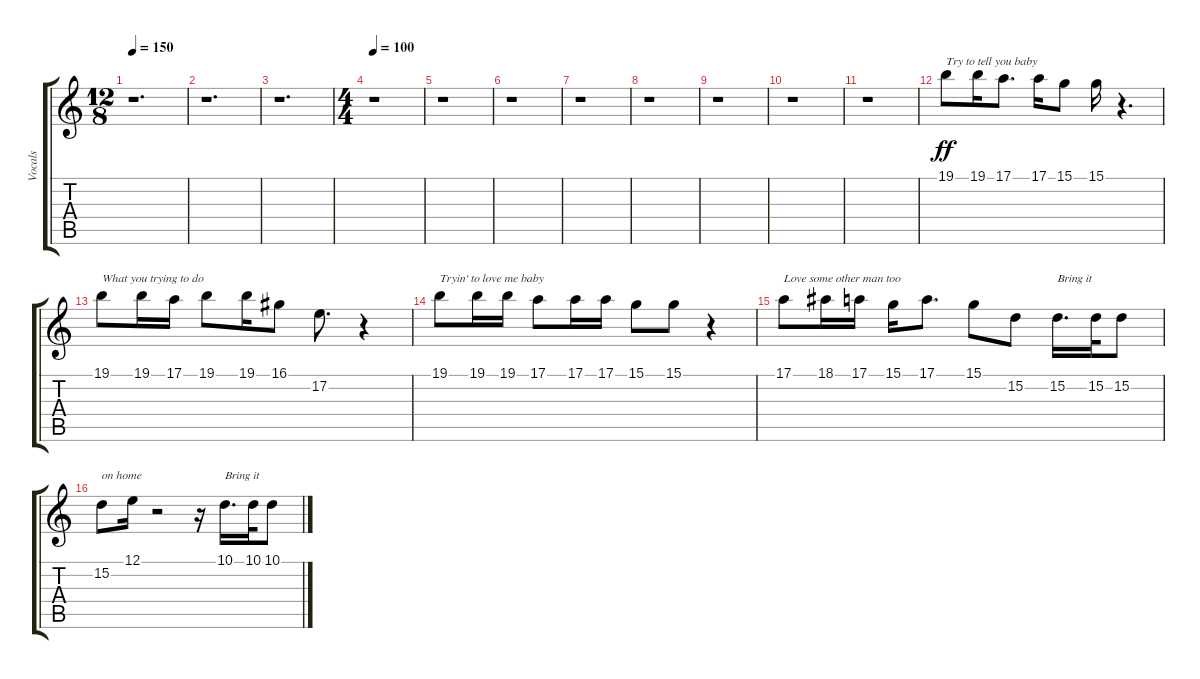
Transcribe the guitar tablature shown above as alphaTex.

\track ("Vocals" "Vocals") {instrument electricgrandpiano}
\staff {score tabs}
\tuning (E4 B3 G3 D3 A2 E2) {hide}
\ts (12 8)
\tempo 150
\clef g2
\ks c
r.1{d dy f} |
r.1{d} |
r.1{d} |
\ts (4 4)
\tempo 100
r.1 |
r.1 |
r.1 |
r.1 |
r.1 |
r.1 |
r.1 |
r.1 |
19.1.8{txt "Try to tell you baby" dy ff} 19.1.16 17.1.8{d} 17.1.16 15.1.8 15.1.16 r.4{d} |
19.1.8{txt "What you trying to do"} 19.1.16 17.1.16 19.1.8 19.1.16 16.1.8 17.2.8{d} r.4 |
19.1.8{txt "Tryin' to love me baby"} 19.1.16 19.1.16 17.1.8 17.1.16 17.1.16 15.1.8 15.1.8 r.4 |
17.1.8{txt "Love some other man too"} 18.1.16 17.1.16 15.1.16 17.1.8{d} 15.1.8 15.2.8 15.2.16{d txt "Bring it"} 15.2.32 15.2.8 |
15.2.8{txt "on home"} 12.1.16 r.2 r.16 10.1.16{d txt "Bring it"} 10.1.32 10.1.8
